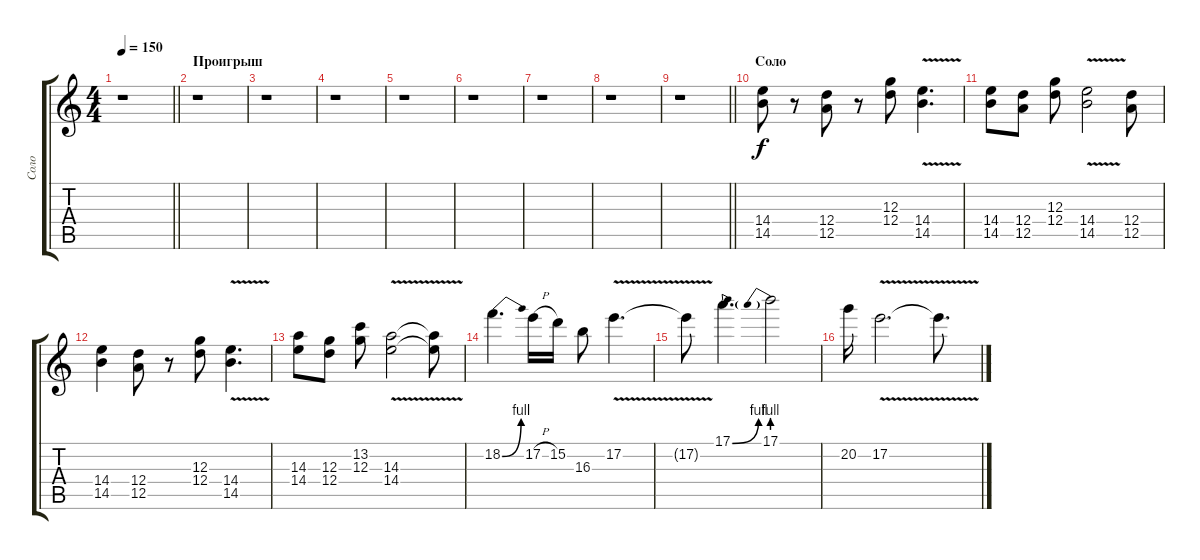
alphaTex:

\track ("Соло" "Соло") {instrument overdrivenguitar}
\staff {score tabs}
\tuning (E4 B3 G3 D3 A2 E2) {hide}
\ts (4 4)
\tempo 150
\clef g2
\barLineRight lightlight
\ks c
r.1{dy f} |
\section ("" "Проигрыш")
r.1 |
r.1 |
r.1 |
r.1 |
r.1 |
r.1 |
r.1 |
\barLineRight lightlight
r.1 |
\section ("" "Соло")
(14.4 14.5).8 r.8 (12.4 12.5).8 r.8 (12.3 12.4).8 (14.4{v} 14.5).4{d} |
(14.4 14.5).8 (12.4 12.5).8 (12.3 12.4).8 (14.4{v} 14.5{v}).2 (12.4 12.5).8 |
(14.4 14.5).4 (12.4 12.5).8 r.8 (12.3 12.4).8 (14.4{v} 14.5{v}).4{d} |
(14.3 14.4).8 (12.3 12.4).8 (13.2 12.3).8 (14.3{v} 14.4{v}).2 (14.3{t} 14.4{t}).8 |
18.2{be (bend 0 0 60 4)}.4{d} 17.2{h}.16 15.2.16 16.3.8 17.2{v}.4{d} |
17.2{t}.8 17.1{be (bend 0 0 60 4)}.4{d} 17.1{be (prebend 0 4 60 4)}.2 |
20.2.16 17.2{v}.2{d} 17.2{t}.8{d}
